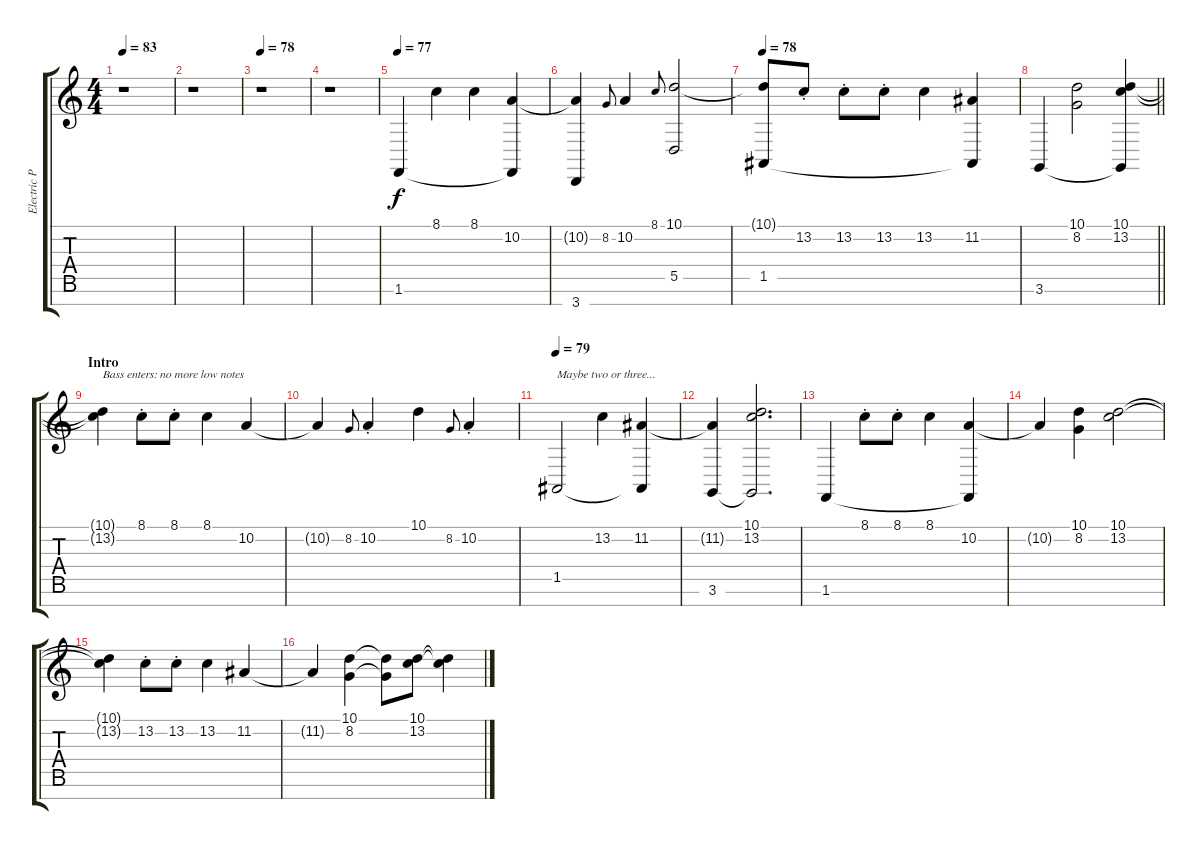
\track ("Electric Piano R (Keith)" "Electric P") {instrument electricpiano2}
\staff {score tabs}
\tuning (E4 B3 G3 D3 A2 E2 B1) {hide}
\ts (4 4)
\tempo 83
\tempo 76
\tempo 83
\clef g2
\ks c
r.1{dy f instrument electricpiano2} |
r.1 |
\tempo 78
r.1 |
r.1 |
\tempo 77
1.6.4 8.1.4 8.1.4 (10.2 1.6{t}).4 |
(10.2{t} 3.7).4 8.2.8{gr onbeat} 10.2.4 8.1.8{gr onbeat} (10.1 5.5).2 |
\tempo 78
(10.1{t} 1.5).8 13.2{st}.8 13.2{st}.8 13.2{st}.8 13.2.4 (11.2 1.5{t}).4 |
\barLineRight lightlight
3.6.4 (10.1 8.2).2 (10.1 13.2 3.6{t}).4 |
\section ("" "Intro")
(10.1{t} 13.2{t}).4{txt "Bass enters: no more low notes"} 8.1{st}.8 8.1{st}.8 8.1.4 10.2.4 |
10.2{t}.4 8.2.8{gr onbeat} 10.2{st}.4 10.1.4 8.2.8{gr onbeat} 10.2{st}.4 |
\tempo 79
1.5.2{txt "Maybe two or three..."} 13.2.4 (11.2 1.5{t}).4 |
(11.2{t} 3.6).4 (10.1 13.2 3.6{t}).2{d} |
1.6.4 8.1{st}.8 8.1{st}.8 8.1.4 (10.2 1.6{t}).4 |
10.2{t}.4 (10.1 8.2).4 (10.1 13.2).2 |
(10.1{t} 13.2{t}).4 13.2{st}.8 13.2{st}.8 13.2.4 11.2.4 |
11.2{t}.4 (10.1 8.2).4 (10.1{t} 8.2{t}).8 (10.1 13.2).8 (10.1{t} 13.2{t}).4
